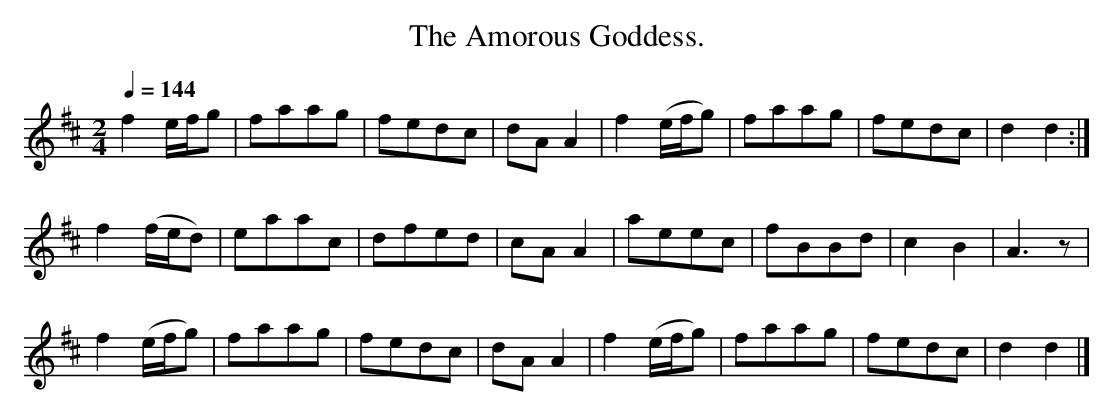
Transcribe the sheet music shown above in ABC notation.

X:1
T:The Amorous Goddess.
M:2/4
L:1/8
Q:1/4=144
K:D
f2 e/f/g | faag | fedc | dAA2 | f2(e/f/g) | faag | fedc | d2d2 :|
f2(f/e/d) | eaac | dfed | cAA2 | aeec | fBBd | c2B2 | A3 z |
f2(e/f/g) | faag | fedc | dAA2 | f2(e/f/g) | faag | fedc | d2d2 |]
